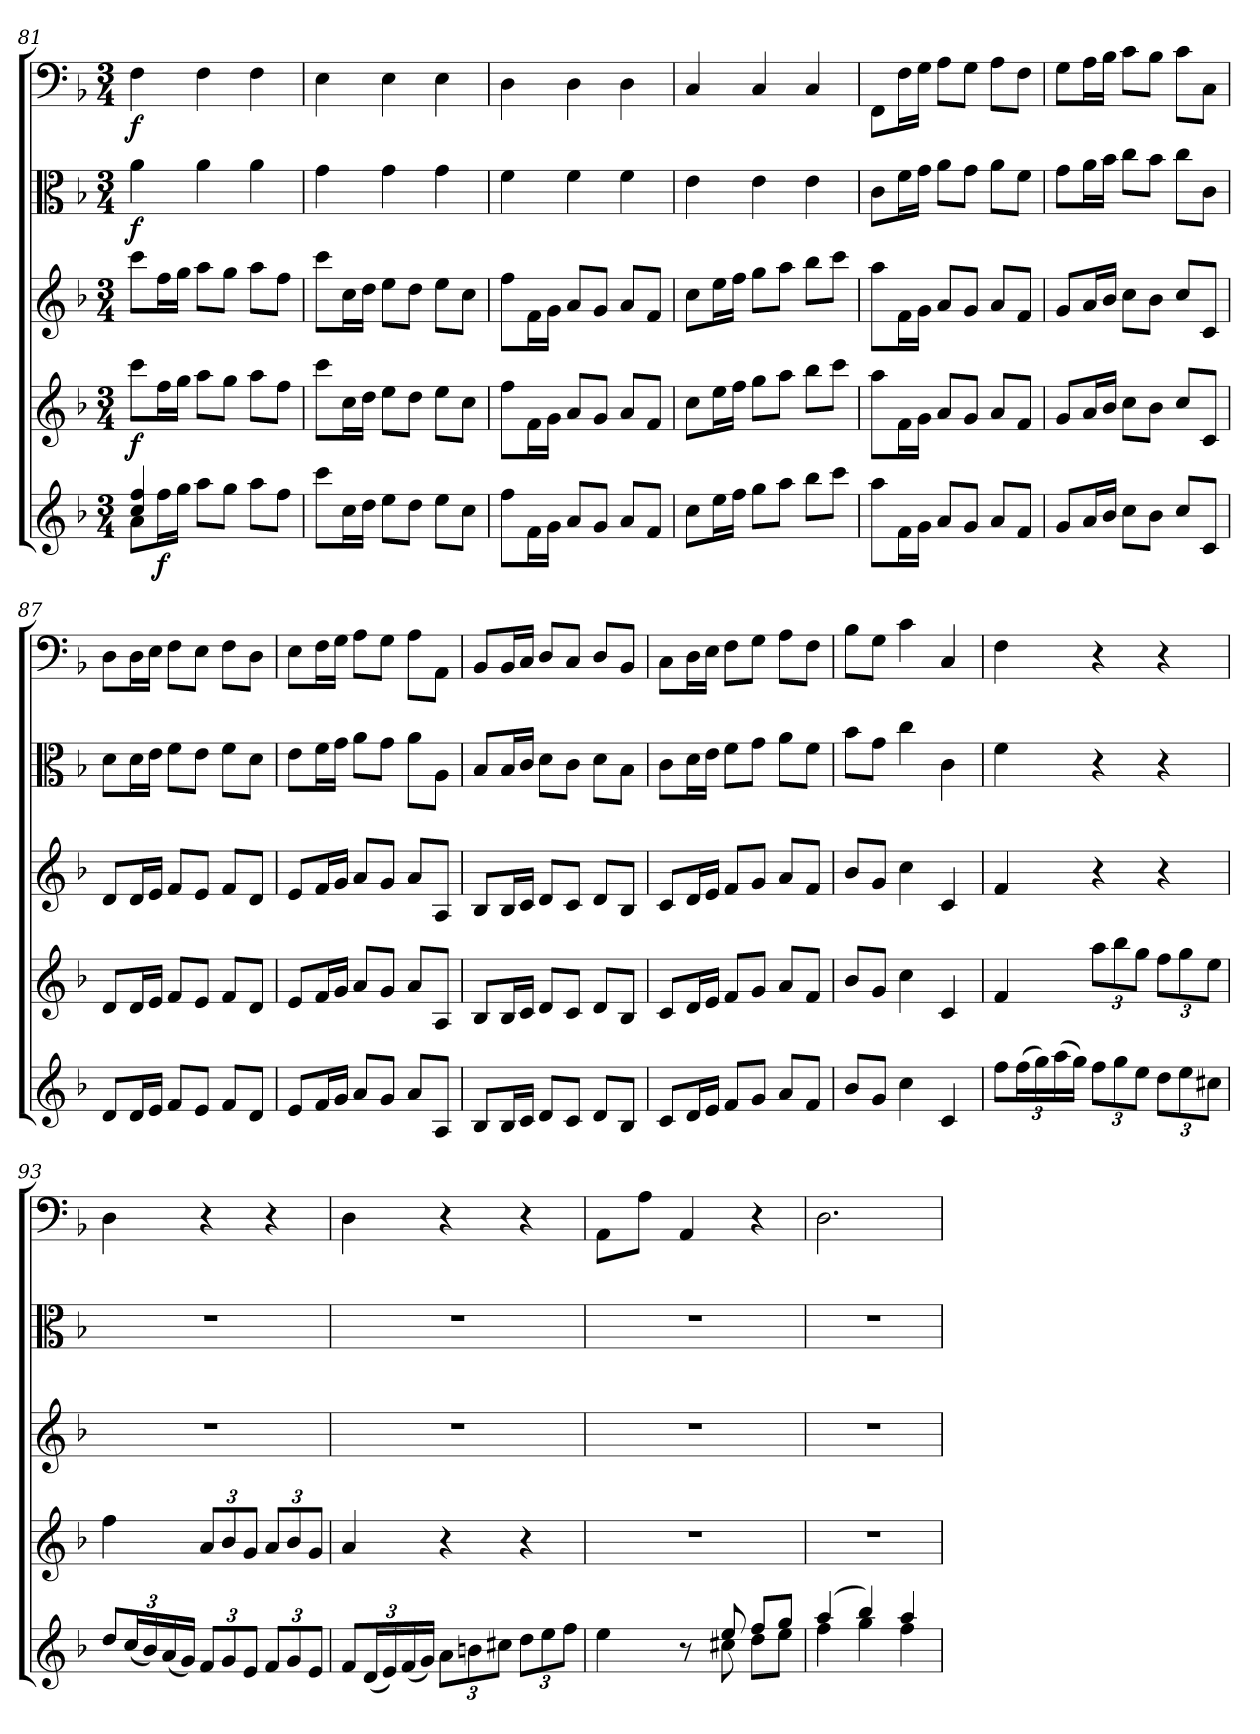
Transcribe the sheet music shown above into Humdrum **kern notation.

**kern	**dynam	**kern	**dynam	**kern	**kern	**dynam	**kern	**dynam
*part5	*part5	*part4	*part4	*part3	*part2	*part2	*part1	*part1
*staff5	*staff5	*staff4	*staff4	*staff3	*staff2	*staff2	*staff1	*staff1
*clefG2	*	*clefG2	*	*clefG2	*clefC3	*	*clefF4	*
*k[b-]	*	*k[b-]	*	*k[b-]	*k[b-]	*	*k[b-]	*
*d:	*	*d:	*	*d:	*d:	*	*d:	*
*M3/4	*	*M3/4	*	*M3/4	*M3/4	*	*M3/4	*
=81	=81	=81	=81	=81	=81	=81	=81	=81
*^	*	*	*	*	*	*	*	*
4cc/ 4ff/	8a\L	.	8ccc\L	f	8ccc\L	4a\	f	4F\	f
.	16ff\L	f	16ff\L	.	16ff\L	.	.	.	.
.	16gg\JJ	.	16gg\JJ	.	16gg\JJ	.	.	.	.
2ryy	8aa\L	.	8aa\L	.	8aa\L	4a\	.	4F\	.
.	8gg\J	.	8gg\J	.	8gg\J	.	.	.	.
.	8aa\L	.	8aa\L	.	8aa\L	4a\	.	4F\	.
.	8ff\J	.	8ff\J	.	8ff\J	.	.	.	.
*v	*v	*	*	*	*	*	*	*	*
=82	=82	=82	=82	=82	=82	=82	=82	=82
8ccc\L	.	8ccc\L	.	8ccc\L	4g\	.	4E\	.
16cc\L	.	16cc\L	.	16cc\L	.	.	.	.
16dd\JJ	.	16dd\JJ	.	16dd\JJ	.	.	.	.
8ee\L	.	8ee\L	.	8ee\L	4g\	.	4E\	.
8dd\J	.	8dd\J	.	8dd\J	.	.	.	.
8ee\L	.	8ee\L	.	8ee\L	4g\	.	4E\	.
8cc\J	.	8cc\J	.	8cc\J	.	.	.	.
=83	=83	=83	=83	=83	=83	=83	=83	=83
8ff\L	.	8ff\L	.	8ff\L	4f\	.	4D\	.
16f\L	.	16f\L	.	16f\L	.	.	.	.
16g\JJ	.	16g\JJ	.	16g\JJ	.	.	.	.
8a/L	.	8a/L	.	8a/L	4f\	.	4D\	.
8g/J	.	8g/J	.	8g/J	.	.	.	.
8a/L	.	8a/L	.	8a/L	4f\	.	4D\	.
8f/J	.	8f/J	.	8f/J	.	.	.	.
=84	=84	=84	=84	=84	=84	=84	=84	=84
8cc\L	.	8cc\L	.	8cc\L	4e\	.	4C/	.
16ee\L	.	16ee\L	.	16ee\L	.	.	.	.
16ff\JJ	.	16ff\JJ	.	16ff\JJ	.	.	.	.
8gg\L	.	8gg\L	.	8gg\L	4e\	.	4C/	.
8aa\J	.	8aa\J	.	8aa\J	.	.	.	.
8bb-\L	.	8bb-\L	.	8bb-\L	4e\	.	4C/	.
8ccc\J	.	8ccc\J	.	8ccc\J	.	.	.	.
=85	=85	=85	=85	=85	=85	=85	=85	=85
8aa\L	.	8aa\L	.	8aa\L	8c\L	.	8FF\L	.
16f\L	.	16f\L	.	16f\L	16f\L	.	16F\L	.
16g\JJ	.	16g\JJ	.	16g\JJ	16g\JJ	.	16G\JJ	.
8a/L	.	8a/L	.	8a/L	8a\L	.	8A\L	.
8g/J	.	8g/J	.	8g/J	8g\J	.	8G\J	.
8a/L	.	8a/L	.	8a/L	8a\L	.	8A\L	.
8f/J	.	8f/J	.	8f/J	8f\J	.	8F\J	.
=86	=86	=86	=86	=86	=86	=86	=86	=86
8g/L	.	8g/L	.	8g/L	8g\L	.	8G\L	.
16a/L	.	16a/L	.	16a/L	16a\L	.	16A\L	.
16b-/JJ	.	16b-/JJ	.	16b-/JJ	16b-\JJ	.	16B-\JJ	.
8cc\L	.	8cc\L	.	8cc\L	8cc\L	.	8c\L	.
8b-\J	.	8b-\J	.	8b-\J	8b-\J	.	8B-\J	.
8cc/L	.	8cc/L	.	8cc/L	8cc\L	.	8c\L	.
8c/J	.	8c/J	.	8c/J	8c\J	.	8C\J	.
=87	=87	=87	=87	=87	=87	=87	=87	=87
8d/L	.	8d/L	.	8d/L	8d\L	.	8D\L	.
16d/L	.	16d/L	.	16d/L	16d\L	.	16D\L	.
16e/JJ	.	16e/JJ	.	16e/JJ	16e\JJ	.	16E\JJ	.
8f/L	.	8f/L	.	8f/L	8f\L	.	8F\L	.
8e/J	.	8e/J	.	8e/J	8e\J	.	8E\J	.
8f/L	.	8f/L	.	8f/L	8f\L	.	8F\L	.
8d/J	.	8d/J	.	8d/J	8d\J	.	8D\J	.
=88	=88	=88	=88	=88	=88	=88	=88	=88
8e/L	.	8e/L	.	8e/L	8e\L	.	8E\L	.
16f/L	.	16f/L	.	16f/L	16f\L	.	16F\L	.
16g/JJ	.	16g/JJ	.	16g/JJ	16g\JJ	.	16G\JJ	.
8a/L	.	8a/L	.	8a/L	8a\L	.	8A\L	.
8g/J	.	8g/J	.	8g/J	8g\J	.	8G\J	.
8a/L	.	8a/L	.	8a/L	8a\L	.	8A\L	.
8A/J	.	8A/J	.	8A/J	8A\J	.	8AA\J	.
=89	=89	=89	=89	=89	=89	=89	=89	=89
8B-/L	.	8B-/L	.	8B-/L	8B-/L	.	8BB-/L	.
16B-/L	.	16B-/L	.	16B-/L	16B-/L	.	16BB-/L	.
16c/JJ	.	16c/JJ	.	16c/JJ	16c/JJ	.	16C/JJ	.
8d/L	.	8d/L	.	8d/L	8d\L	.	8D/L	.
8c/J	.	8c/J	.	8c/J	8c\J	.	8C/J	.
8d/L	.	8d/L	.	8d/L	8d\L	.	8D/L	.
8B-/J	.	8B-/J	.	8B-/J	8B-\J	.	8BB-/J	.
=90	=90	=90	=90	=90	=90	=90	=90	=90
8c/L	.	8c/L	.	8c/L	8c\L	.	8C\L	.
16d/L	.	16d/L	.	16d/L	16d\L	.	16D\L	.
16e/JJ	.	16e/JJ	.	16e/JJ	16e\JJ	.	16E\JJ	.
8f/L	.	8f/L	.	8f/L	8f\L	.	8F\L	.
8g/J	.	8g/J	.	8g/J	8g\J	.	8G\J	.
8a/L	.	8a/L	.	8a/L	8a\L	.	8A\L	.
8f/J	.	8f/J	.	8f/J	8f\J	.	8F\J	.
=91	=91	=91	=91	=91	=91	=91	=91	=91
8b-/L	.	8b-/L	.	8b-/L	8b-\L	.	8B-\L	.
8g/J	.	8g/J	.	8g/J	8g\J	.	8G\J	.
4cc\	.	4cc\	.	4cc\	4cc\	.	4c\	.
4c/	.	4c/	.	4c/	4c\	.	4C/	.
=92	=92	=92	=92	=92	=92	=92	=92	=92
12ff\L	.	4f/	.	4f/	4f\	.	4F\	.
(24ff\L	.	.	.	.	.	.	.	.
24gg\)	.	.	.	.	.	.	.	.
(24aa\	.	.	.	.	.	.	.	.
24gg\JJ)	.	.	.	.	.	.	.	.
12ff\L	.	12aa\L	.	4r	4r	.	4r	.
12gg\	.	12bb-\	.	.	.	.	.	.
12ee\J	.	12gg\J	.	.	.	.	.	.
12dd\L	.	12ff\L	.	4r	4r	.	4r	.
12ee\	.	12gg\	.	.	.	.	.	.
12cc#X\J	.	12ee\J	.	.	.	.	.	.
=93	=93	=93	=93	=93	=93	=93	=93	=93
12dd/L	.	4ff\	.	2.r	2.r	.	4D\	.
(24cc/L	.	.	.	.	.	.	.	.
24b-/)	.	.	.	.	.	.	.	.
(24a/	.	.	.	.	.	.	.	.
24g/JJ)	.	.	.	.	.	.	.	.
12f/L	.	12a/L	.	.	.	.	4r	.
12g/	.	12b-/	.	.	.	.	.	.
12e/J	.	12g/J	.	.	.	.	.	.
12f/L	.	12a/L	.	.	.	.	4r	.
12g/	.	12b-/	.	.	.	.	.	.
12e/J	.	12g/J	.	.	.	.	.	.
=94	=94	=94	=94	=94	=94	=94	=94	=94
12f/L	.	4a/	.	2.r	2.r	.	4D\	.
(24d/L	.	.	.	.	.	.	.	.
24e/)	.	.	.	.	.	.	.	.
(24f/	.	.	.	.	.	.	.	.
24g/JJ)	.	.	.	.	.	.	.	.
12a\L	.	4r	.	.	.	.	4r	.
12bn\	.	.	.	.	.	.	.	.
12cc#X\J	.	.	.	.	.	.	.	.
12dd\L	.	4r	.	.	.	.	4r	.
12ee\	.	.	.	.	.	.	.	.
12ff\J	.	.	.	.	.	.	.	.
=95	=95	=95	=95	=95	=95	=95	=95	=95
*^	*	*	*	*	*	*	*	*
4ee\	24ryy	.	2.r	.	2.r	2.r	.	8AA\L	.
.	24ryy	.	.	.	.	.	.	.	.
.	24ryy	.	.	.	.	.	.	.	.
.	24ryy	.	.	.	.	.	.	8A\J	.
.	24ryy	.	.	.	.	.	.	.	.
.	24ryy	.	.	.	.	.	.	.	.
8r	24ryy	.	.	.	.	.	.	4AA/	.
.	24ryy	.	.	.	.	.	.	.	.
.	24ryy	.	.	.	.	.	.	.	.
8ee/	8cc#X\	.	.	.	.	.	.	.	.
8ff/L	8dd\L	.	.	.	.	.	.	4r	.
8gg/J	8ee\J	.	.	.	.	.	.	.	.
=96	=96	=96	=96	=96	=96	=96	=96	=96	=96
(4aa/	4ff\	.	2.r	.	2.r	2.r	.	2.D\	.
4bb-/)	4gg\	.	.	.	.	.	.	.	.
4aa/	4ff\	.	.	.	.	.	.	.	.
*v	*v	*	*	*	*	*	*	*	*
=	=	=	=	=	=	=	=	=
*-	*-	*-	*-	*-	*-	*-	*-	*-
